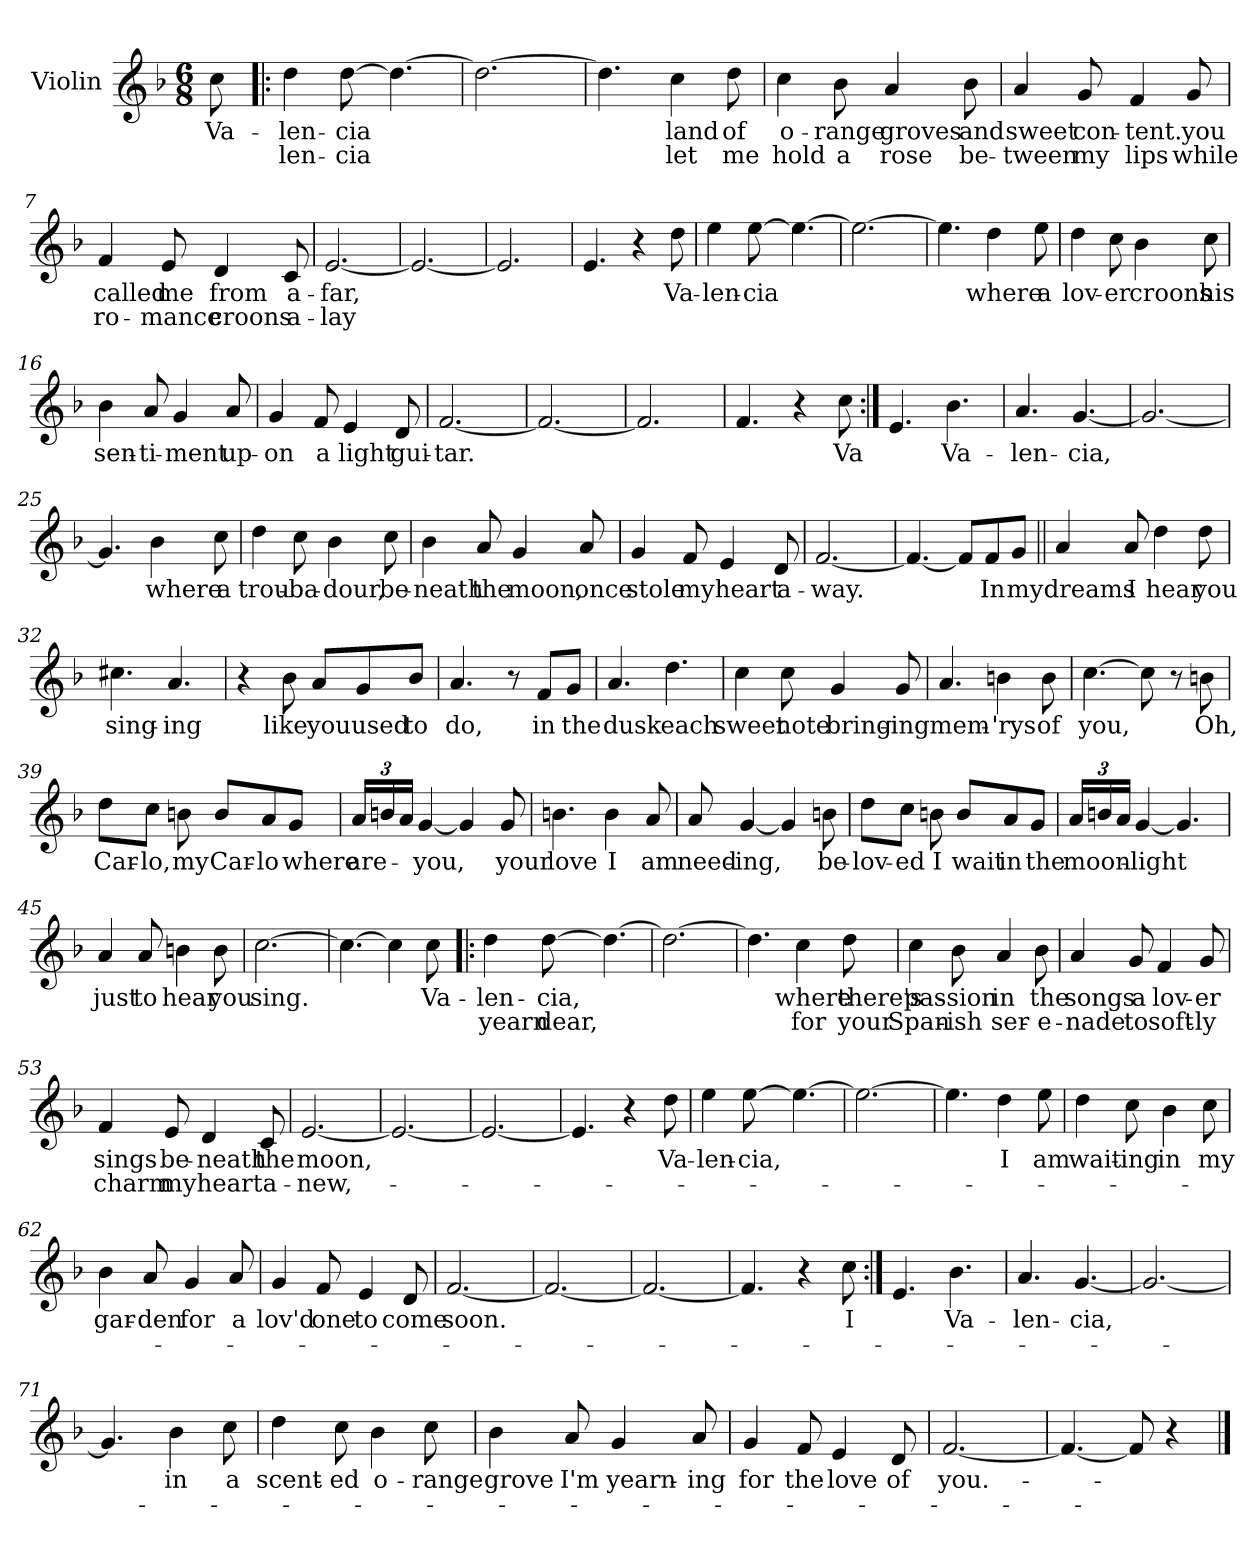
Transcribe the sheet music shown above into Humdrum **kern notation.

**kern	**text	**text
*part1	*part1	*part1
*staff1	*staff1	*staff1
*I"Violin	*	*
*I'Vln	*	*
*clefG2	*	*
*k[b-]	*	*
*F:	*	*
*M6/8	*	*
=1	=1	=1
8cc\	Va-	.
=2!|:	=2!|:	=2!|:
4dd\	-len-	len-
[8dd\	-cia	-cia
4.dd\_	.	.
=3	=3	=3
2.dd\_	.	.
=4	=4	=4
4.dd\]	.	.
4cc\	land	let
8dd\	of	me
=5	=5	=5
4cc\	o-	hold
8b-\	-range	a
4a/	groves	rose
8b-\	and	be-
!!LO:LB:g=z
=6	=6	=6
4a/	sweet	-tween
8g/	con-	my
4f/	-tent.	lips
8g/	you	while
=7	=7	=7
4f/	called	ro-
8e/	me	-mance
4d/	from	croons
8c/	a-	a-
=8	=8	=8
[2.e/	-far,	-lay
=9	=9	=9
2.e/_	.	.
=10	=10	=10
2.e/]	.	.
!!LO:LB:g=z
=11	=11	=11
4.e/	.	.
4r	.	.
8dd\	Va-	.
=12	=12	=12
4ee\	-len-	.
[8ee\	-cia	.
4.ee\_	.	.
=13	=13	=13
2.ee\_	.	.
=14	=14	=14
4.ee\]	.	.
4dd\	where	.
8ee\	a	.
=15	=15	=15
4dd\	lov-	.
8cc\	-er	.
4b-\	croons	.
8cc\	his	.
!!LO:LB:g=z
=16	=16	=16
4b-\	sen-	.
8a/	-ti-	.
4g/	-ment	.
8a/	up-	.
=17	=17	=17
4g/	-on	.
8f/	a	.
4e/	light	.
8d/	gui-	.
=18	=18	=18
[2.f/	-tar.	.
=19	=19	=19
2.f/_	.	.
=20	=20	=20
2.f/]	.	.
=21	=21	=21
4.f/	.	.
4r	.	.
8cc\	Va	.
!!LO:LB:g=z
=22:|!	=22:|!	=22:|!
4.e/	.	.
4.b-\	Va-	.
=23	=23	=23
4.a/	-len-	.
[4.g/	-cia,	.
=24	=24	=24
2.g/_	.	.
=25	=25	=25
4.g/]	.	.
4b-\	where	.
8cc\	a	.
=26	=26	=26
4dd\	trou-	.
8cc\	-ba-	.
4b-\	-dour,	.
8cc\	be-	.
=27	=27	=27
4b-\	-neath	.
8a/	the	.
4g/	moon,	.
8a/	once	.
=28	=28	=28
4g/	stole	.
8f/	my	.
4e/	heart	.
8d/	a-	.
=29	=29	=29
[2.f/	-way.	.
!!LO:LB:g=z
=30	=30	=30
4.f/_	.	.
8f/L]	.	.
8f/	In	.
8g/J	my	.
=31||	=31||	=31||
4a/	dreams	.
8a/	I	.
4dd\	hear	.
8dd\	you	.
=32	=32	=32
4.cc#X\	sing-	.
4.a/	-ing	.
=33	=33	=33
4r	.	.
8b-\	like	.
8a/L	you	.
8g/	used	.
8b-/J	to	.
=34	=34	=34
4.a/	do,	.
8r	.	.
8f/L	in	.
8g/J	the	.
=35	=35	=35
4.a/	dusk	.
4.dd\	each	.
!!LO:LB:g=z
=36	=36	=36
4cc\	sweet	.
8cc\	note	.
4g/	bring-	.
8g/	-ing	.
=37	=37	=37
4.a/	mem-	.
4bn\	-'rys	.
8b\	of	.
=38	=38	=38
[4.cc\	you,	.
8cc\]	.	.
8r	.	.
8bn\	Oh,	.
=39	=39	=39
8dd\L	Car-	.
8cc\J	-lo,	.
8bn\	my	.
8b/L	Car-	.
8a/	-lo	.
8g/J	where	.
!!LO:PB:g=z
=40	=40	=40
*Xbrackettup	*	*
24a/LL	are-	.
24bn/	.	.
24a/JJ	.	.
[4g/	you,	.
4g/]	.	.
8g/	your	.
=41	=41	=41
4.bn\	love	.
4b\	I	.
8a/	am	.
=42	=42	=42
8a/	need-	.
[4g/	-ing,	.
4g/]	.	.
8bn\	be-	.
=43	=43	=43
8dd\L	-lov-	.
8cc\J	-ed	.
8bn\	I	.
8b/L	wait	.
8a/	in	.
8g/J	the	.
=44	=44	=44
24a/LL	moon-	.
24bn/	.	.
24a/JJ	.	.
[4g/	-light	.
4.g/]	.	.
!!LO:LB:g=z
=45	=45	=45
4a/	just	.
8a/	to	.
4bn\	hear	.
8b\	you	.
=46	=46	=46
[2.cc\	sing.	.
=47	=47	=47
4.cc\_	.	.
4cc\]	.	.
8cc\	Va-	.
=48!|:	=48!|:	=48!|:
4dd\	-len-	yearn
[8dd\	-cia,	dear,
4.dd\_	.	.
=49	=49	=49
2.dd\_	.	.
=50	=50	=50
4.dd\]	.	.
4cc\	where	for
8dd\	there's	your
!!LO:LB:g=z
=51	=51	=51
4cc\	pas-	Span-
8b-\	-sion	-ish
4a/	in	ser-
8b-\	the	-e-
=52	=52	=52
4a/	songs	-nade
8g/	a	to
4f/	lov-	soft-
8g/	-er	-ly
=53	=53	=53
4f/	sings	charm
8e/	be-	my
4d/	-neath	heart
8c/	the	a-
=54	=54	=54
[2.e/	moon,	-new,-
=55	=55	=55
2.e/_	.	.
=56	=56	=56
2.e/_	.	.
!!LO:LB:g=z
=57	=57	=57
4.e/]	.	.
4r	.	.
8dd\	Va-	.
=58	=58	=58
4ee\	-len-	.
[8ee\	-cia,	.
4.ee\_	.	.
=59	=59	=59
2.ee\_	.	.
=60	=60	=60
4.ee\]	.	.
4dd\	I	.
8ee\	am	.
=61	=61	=61
4dd\	wait-	.
8cc\	-ing	.
4b-\	in	.
8cc\	my	.
=62	=62	=62
4b-\	gar-	.
8a/	-den	.
4g/	for	.
8a/	a	.
!!LO:LB:g=z
=63	=63	=63
4g/	lov'd	.
8f/	one	.
4e/	to	.
8d/	come	.
=64	=64	=64
[2.f/	soon.	.
=65	=65	=65
2.f/_	.	.
=66	=66	=66
2.f/_	.	.
=67	=67	=67
4.f/]	.	.
4r	.	.
8cc\	I	.
=68:|!	=68:|!	=68:|!
4.e/	.	.
4.b-\	Va-	.
=69	=69	=69
4.a/	-len-	.
[4.g/	-cia,	.
=70	=70	=70
2.g/_	.	.
=71	=71	=71
4.g/]	.	.
4b-\	in	.
8cc\	a	.
!!LO:LB:g=z
=72	=72	=72
4dd\	scent-	.
8cc\	-ed	.
4b-\	o-	.
8cc\	-range	.
=73	=73	=73
4b-\	grove	.
8a/	I'm	.
4g/	yearn-	.
8a/	-ing	.
=74	=74	=74
4g/	for	.
8f/	the	.
4e/	love	.
8d/	of	.
=75	=75	=75
[2.f/	you.-	.
=76	=76	=76
4.f/_	.	.
8f/]	.	.
4r	.	.
==	==	==
*-	*-	*-
